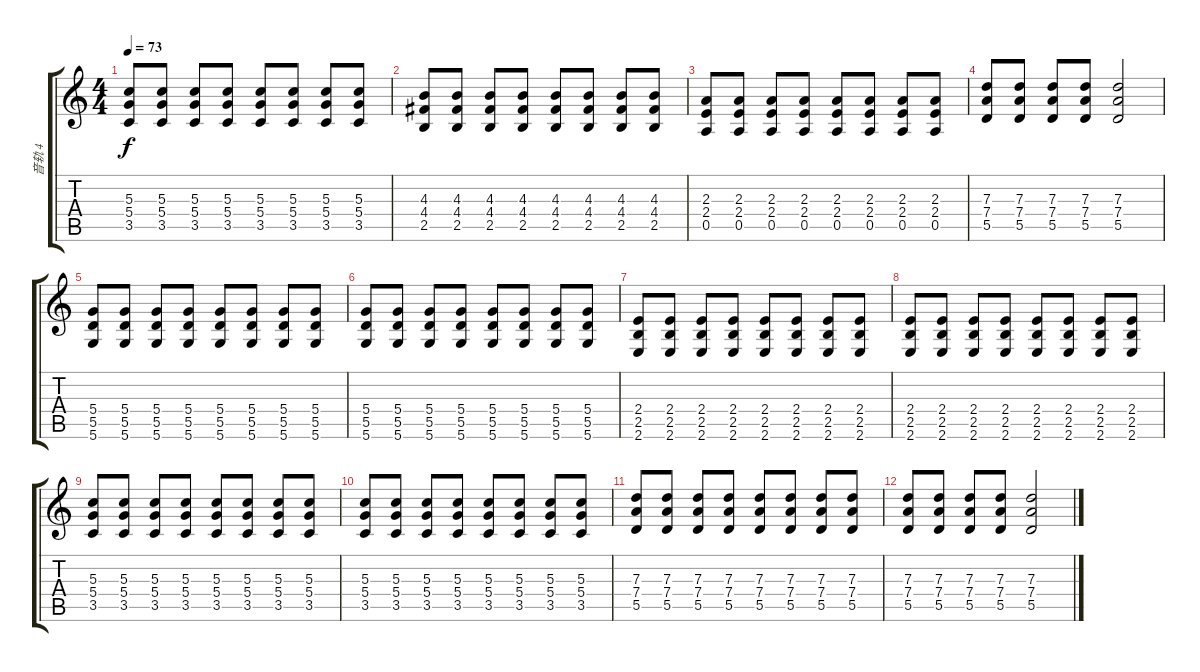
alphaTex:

\track ("音轨 4" "音轨 4") {instrument overdrivenguitar}
\staff {score tabs}
\tuning (E4 B3 G3 D3 A2 D2) {hide}
\ts (4 4)
\tempo 73
\clef g2
\ks c
(5.3 5.4 3.5).8{dy f} (5.3 5.4 3.5).8 (5.3 5.4 3.5).8 (5.3 5.4 3.5).8 (5.3 5.4 3.5).8 (5.3 5.4 3.5).8 (5.3 5.4 3.5).8 (5.3 5.4 3.5).8 |
(4.3 4.4 2.5).8 (4.3 4.4 2.5).8 (4.3 4.4 2.5).8 (4.3 4.4 2.5).8 (4.3 4.4 2.5).8 (4.3 4.4 2.5).8 (4.3 4.4 2.5).8 (4.3 4.4 2.5).8 |
(2.3 2.4 0.5).8 (2.3 2.4 0.5).8 (2.3 2.4 0.5).8 (2.3 2.4 0.5).8 (2.3 2.4 0.5).8 (2.3 2.4 0.5).8 (2.3 2.4 0.5).8 (2.3 2.4 0.5).8 |
(7.3 7.4 5.5).8 (7.3 7.4 5.5).8 (7.3 7.4 5.5).8 (7.3 7.4 5.5).8 (7.3 7.4 5.5).2 |
(5.4 5.5 5.6).8 (5.4 5.5 5.6).8 (5.4 5.5 5.6).8 (5.4 5.5 5.6).8 (5.4 5.5 5.6).8 (5.4 5.5 5.6).8 (5.4 5.5 5.6).8 (5.4 5.5 5.6).8 |
(5.4 5.5 5.6).8 (5.4 5.5 5.6).8 (5.4 5.5 5.6).8 (5.4 5.5 5.6).8 (5.4 5.5 5.6).8 (5.4 5.5 5.6).8 (5.4 5.5 5.6).8 (5.4 5.5 5.6).8 |
(2.4 2.5 2.6).8 (2.4 2.5 2.6).8 (2.4 2.5 2.6).8 (2.4 2.5 2.6).8 (2.4 2.5 2.6).8 (2.4 2.5 2.6).8 (2.4 2.5 2.6).8 (2.4 2.5 2.6).8 |
(2.4 2.5 2.6).8 (2.4 2.5 2.6).8 (2.4 2.5 2.6).8 (2.4 2.5 2.6).8 (2.4 2.5 2.6).8 (2.4 2.5 2.6).8 (2.4 2.5 2.6).8 (2.4 2.5 2.6).8 |
(5.3 5.4 3.5).8 (5.3 5.4 3.5).8 (5.3 5.4 3.5).8 (5.3 5.4 3.5).8 (5.3 5.4 3.5).8 (5.3 5.4 3.5).8 (5.3 5.4 3.5).8 (5.3 5.4 3.5).8 |
(5.3 5.4 3.5).8 (5.3 5.4 3.5).8 (5.3 5.4 3.5).8 (5.3 5.4 3.5).8 (5.3 5.4 3.5).8 (5.3 5.4 3.5).8 (5.3 5.4 3.5).8 (5.3 5.4 3.5).8 |
(7.3 7.4 5.5).8 (7.3 7.4 5.5).8 (7.3 7.4 5.5).8 (7.3 7.4 5.5).8 (7.3 7.4 5.5).8 (7.3 7.4 5.5).8 (7.3 7.4 5.5).8 (7.3 7.4 5.5).8 |
(7.3 7.4 5.5).8 (7.3 7.4 5.5).8 (7.3 7.4 5.5).8 (7.3 7.4 5.5).8 (7.3 7.4 5.5).2
